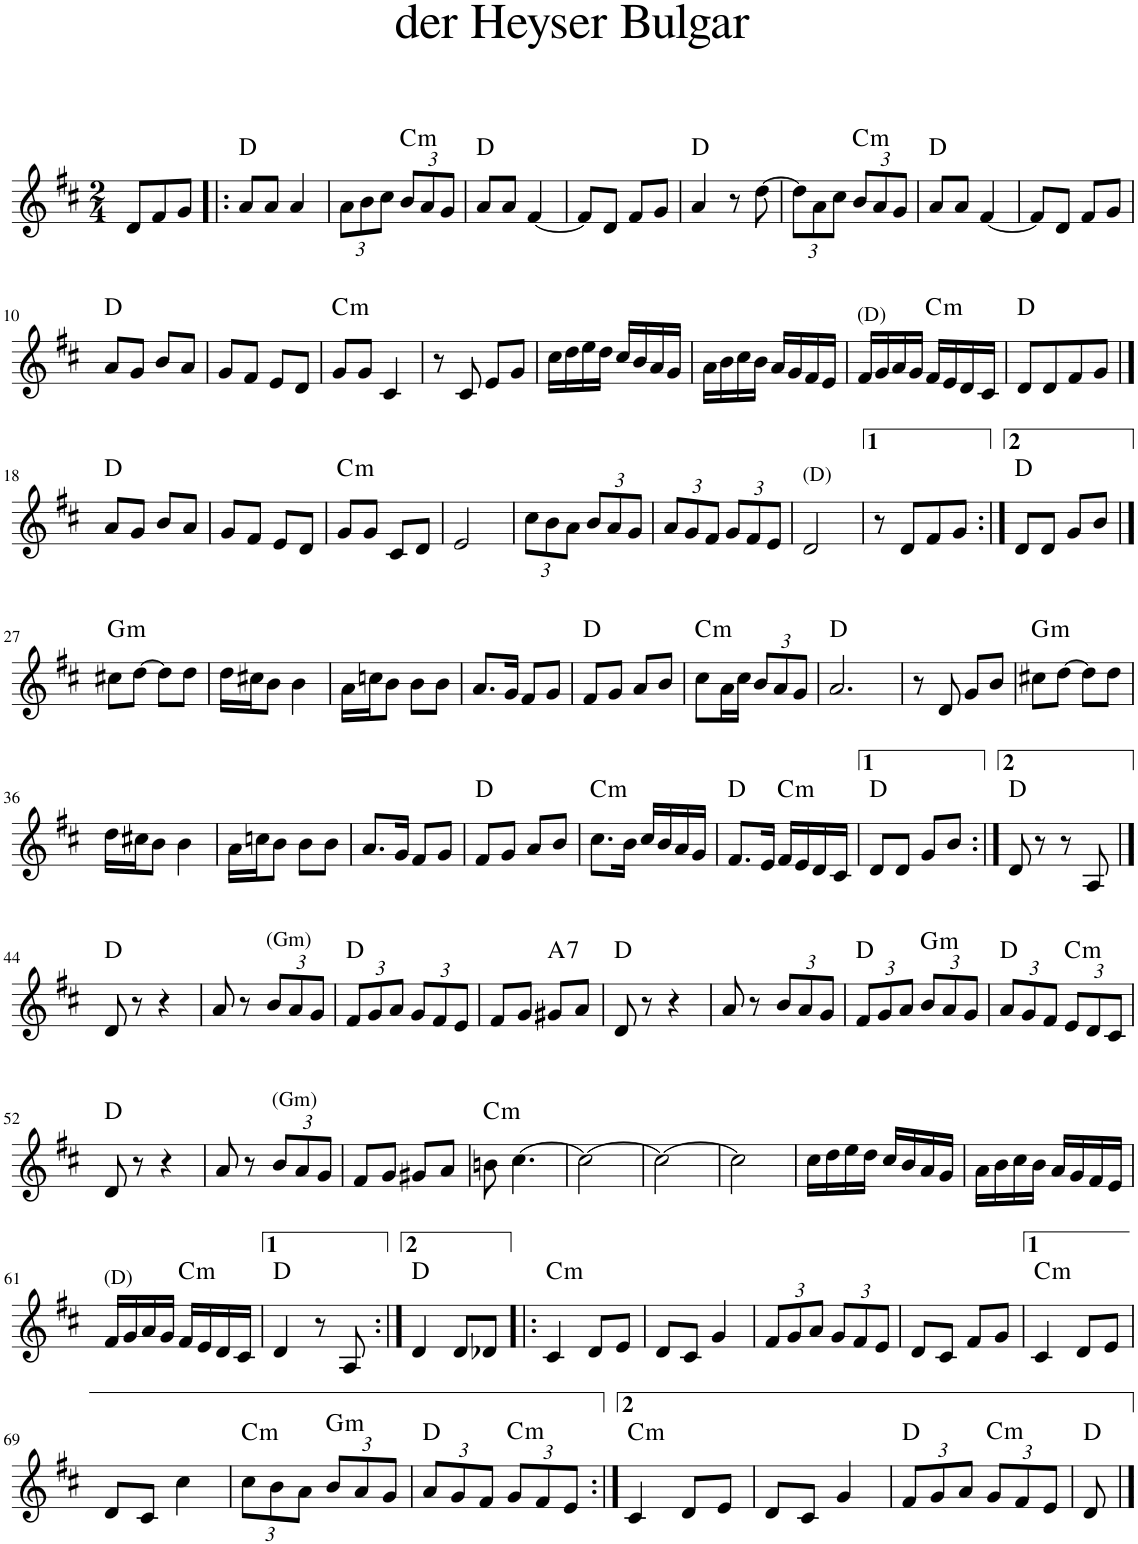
**kern	**harte
*part1	*part1
*staff1	*
*I"Piano	*
*I'Pno	*
*clefG2	*
*k[f#c#]	*
*D:	*
*M2/4	*
=1	=1
8d/L	.
8f#/	.
8g/J	.
=2!|:	=2!|:
8a/L	D:maj
8a/J	.
4a/	.
=3	=3
*Xbrackettup	*
12a\L	.
12b\	.
12cc#\J	.
!	!LO:H:kt=m
12b/L	C:min
12a/	.
12g/J	.
=4	=4
8a/L	D:maj
8a/J	.
[4f#/	.
=5	=5
8f#/L]	.
8d/J	.
8f#/L	.
8g/J	.
=6	=6
4a/	D:maj
8r	.
[8dd\	.
=7	=7
12dd\L]	.
12a\	.
12cc#\J	.
!	!LO:H:kt=m
12b/L	C:min
12a/	.
12g/J	.
=8	=8
8a/L	D:maj
8a/J	.
[4f#/	.
=9	=9
8f#/L]	.
8d/J	.
8f#/L	.
8g/J	.
!!LO:LB:g=z
=10	=10
8a/L	D:maj
8g/J	.
8b/L	.
8a/J	.
=11	=11
8g/L	.
8f#/J	.
8e/L	.
8d/J	.
=12	=12
!	!LO:H:kt=m
8g/L	C:min
8g/J	.
4c#/	.
=13	=13
8r	.
8c#/	.
8e/L	.
8g/J	.
=14	=14
16cc#\LL	.
16dd\	.
16ee\	.
16dd\JJ	.
16cc#/LL	.
16b/	.
16a/	.
16g/JJ	.
=15	=15
16a\LL	.
16b\	.
16cc#\	.
16b\JJ	.
16a/LL	.
16g/	.
16f#/	.
16e/JJ	.
=16	=16
!LO:TX:a:t=(D)	!
16f#/LL	.
16g/	.
16a/	.
16g/JJ	.
!	!LO:H:kt=m
16f#/LL	C:min
16e/	.
16d/	.
16c#/JJ	.
=17	=17
8d/L	D:maj
8d/	.
8f#/	.
8g/J	.
!!LO:LB:g=z
==18	==18
8a/L	D:maj
8g/J	.
8b/L	.
8a/J	.
=19	=19
8g/L	.
8f#/J	.
8e/L	.
8d/J	.
=20	=20
!	!LO:H:kt=m
8g/L	C:min
8g/J	.
8c#/L	.
8d/J	.
=21	=21
2e/	.
=22	=22
12cc#\L	.
12b\	.
12a\J	.
12b/L	.
12a/	.
12g/J	.
=23	=23
12a/L	.
12g/	.
12f#/J	.
12g/L	.
12f#/	.
12e/J	.
=24	=24
!LO:TX:a:t=(D)	!
2d/	.
=25	=25
8r	.
8d/L	.
8f#/	.
8g/J	.
=26:|!	=26:|!
8d/L	D:maj
8d/J	.
8g/L	.
8b/J	.
!!LO:LB:g=z
==27	==27
!	!LO:H:kt=m
8cc#X\L	G:min
[8dd\J	.
8dd\L]	.
8dd\J	.
=28	=28
16dd\LL	.
16cc#X\J	.
8b\J	.
4b\	.
=29	=29
16a\LL	.
16ccn\J	.
8b\J	.
8b\L	.
8b\J	.
=30	=30
8.a/L	.
16g/Jk	.
8f#/L	.
8g/J	.
=31	=31
8f#/L	D:maj
8g/J	.
8a/L	.
8b/J	.
=32	=32
!	!LO:H:kt=m
8cc#\L	C:min
16a\L	.
16cc#\JJ	.
12b/L	.
12a/	.
12g/J	.
=33	=33
[2a/	D:maj
=34	=34
8r	.
4a/]	.
8d/	.
8g/L	.
8b/J	.
=35	=35
!	!LO:H:kt=m
8cc#X\L	G:min
[8dd\J	.
8dd\L]	.
8dd\J	.
!!LO:LB:g=z
=36	=36
16dd\LL	.
16cc#X\J	.
8b\J	.
4b\	.
=37	=37
16a\LL	.
16ccn\J	.
8b\J	.
8b\L	.
8b\J	.
=38	=38
8.a/L	.
16g/Jk	.
8f#/L	.
8g/J	.
=39	=39
8f#/L	D:maj
8g/J	.
8a/L	.
8b/J	.
=40	=40
!	!LO:H:kt=m
8.cc#\L	C:min
16b\Jk	.
16cc#/LL	.
16b/	.
16a/	.
16g/JJ	.
=41	=41
8.f#/L	D:maj
16e/Jk	.
!	!LO:H:kt=m
16f#/LL	C:min
16e/	.
16d/	.
16c#/JJ	.
=42	=42
8d/L	D:maj
8d/J	.
8g/L	.
8b/J	.
=43:|!	=43:|!
8d/	D:maj
8r	.
8r	.
8A/	.
!!LO:LB:g=z
==44	==44
8d/	D:maj
8r	.
4r	.
=45	=45
8a/	.
8r	.
!LO:TX:a:t=(Gm)	!
12b/L	.
12a/	.
12g/J	.
=46	=46
12f#/L	D:maj
12g/	.
12a/J	.
12g/L	.
12f#/	.
12e/J	.
=47	=47
8f#/L	.
8g/J	.
!	!LO:H:kt=7
8g#X/L	A:7
8a/J	.
=48	=48
8d/	D:maj
8r	.
4r	.
=49	=49
8a/	.
8r	.
12b/L	.
12a/	.
12g/J	.
=50	=50
12f#/L	D:maj
12g/	.
12a/J	.
!	!LO:H:kt=m
12b/L	G:min
12a/	.
12g/J	.
=51	=51
12a/L	D:maj
12g/	.
12f#/J	.
!	!LO:H:kt=m
12e/L	C:min
12d/	.
12c#/J	.
!!LO:LB:g=z
=52	=52
8d/	D:maj
8r	.
4r	.
=53	=53
8a/	.
8r	.
!LO:TX:a:t=(Gm)	!
12b/L	.
12a/	.
12g/J	.
=54	=54
8f#/L	.
8g/J	.
8g#X/L	.
8a/J	.
=55	=55
!	!LO:H:kt=m
8bn\	C:min
[4.cc#\	.
=56	=56
2cc#\_	.
=57	=57
2cc#\_	.
=58	=58
2cc#\]	.
=59	=59
16cc#\LL	.
16dd\	.
16ee\	.
16dd\JJ	.
16cc#/LL	.
16b/	.
16a/	.
16g/JJ	.
=60	=60
16a\LL	.
16b\	.
16cc#\	.
16b\JJ	.
16a/LL	.
16g/	.
16f#/	.
16e/JJ	.
!!LO:LB:g=z
=61	=61
!LO:TX:a:t=(D)	!
16f#/LL	.
16g/	.
16a/	.
16g/JJ	.
!	!LO:H:kt=m
16f#/LL	C:min
16e/	.
16d/	.
16c#/JJ	.
=62	=62
4d/	D:maj
8r	.
8A/	.
=63:|!	=63:|!
4d/	D:maj
8d/L	.
8d-X/J	.
=64!|:	=64!|:
!	!LO:H:kt=m
4c#/	C:min
8d/L	.
8e/J	.
=65	=65
8d/L	.
8c#/J	.
4g/	.
=66	=66
12f#/L	.
12g/	.
12a/J	.
12g/L	.
12f#/	.
12e/J	.
=67	=67
8d/L	.
8c#/J	.
8f#/L	.
8g/J	.
=68	=68
!	!LO:H:kt=m
4c#/	C:min
8d/L	.
8e/J	.
!!LO:LB:g=z
=69	=69
8d/L	.
8c#/J	.
4cc#\	.
=70	=70
!	!LO:H:kt=m
12cc#\L	C:min
12b\	.
12a\J	.
!	!LO:H:kt=m
12b/L	G:min
12a/	.
12g/J	.
=71	=71
12a/L	D:maj
12g/	.
12f#/J	.
!	!LO:H:kt=m
12g/L	C:min
12f#/	.
12e/J	.
=72:|!	=72:|!
!	!LO:H:kt=m
4c#/	C:min
8d/L	.
8e/J	.
=73	=73
8d/L	.
8c#/J	.
4g/	.
=74	=74
12f#/L	D:maj
12g/	.
12a/J	.
!	!LO:H:kt=m
12g/L	C:min
12f#/	.
12e/J	.
=75	=75
8d/	D:maj
==	==
*-	*-
